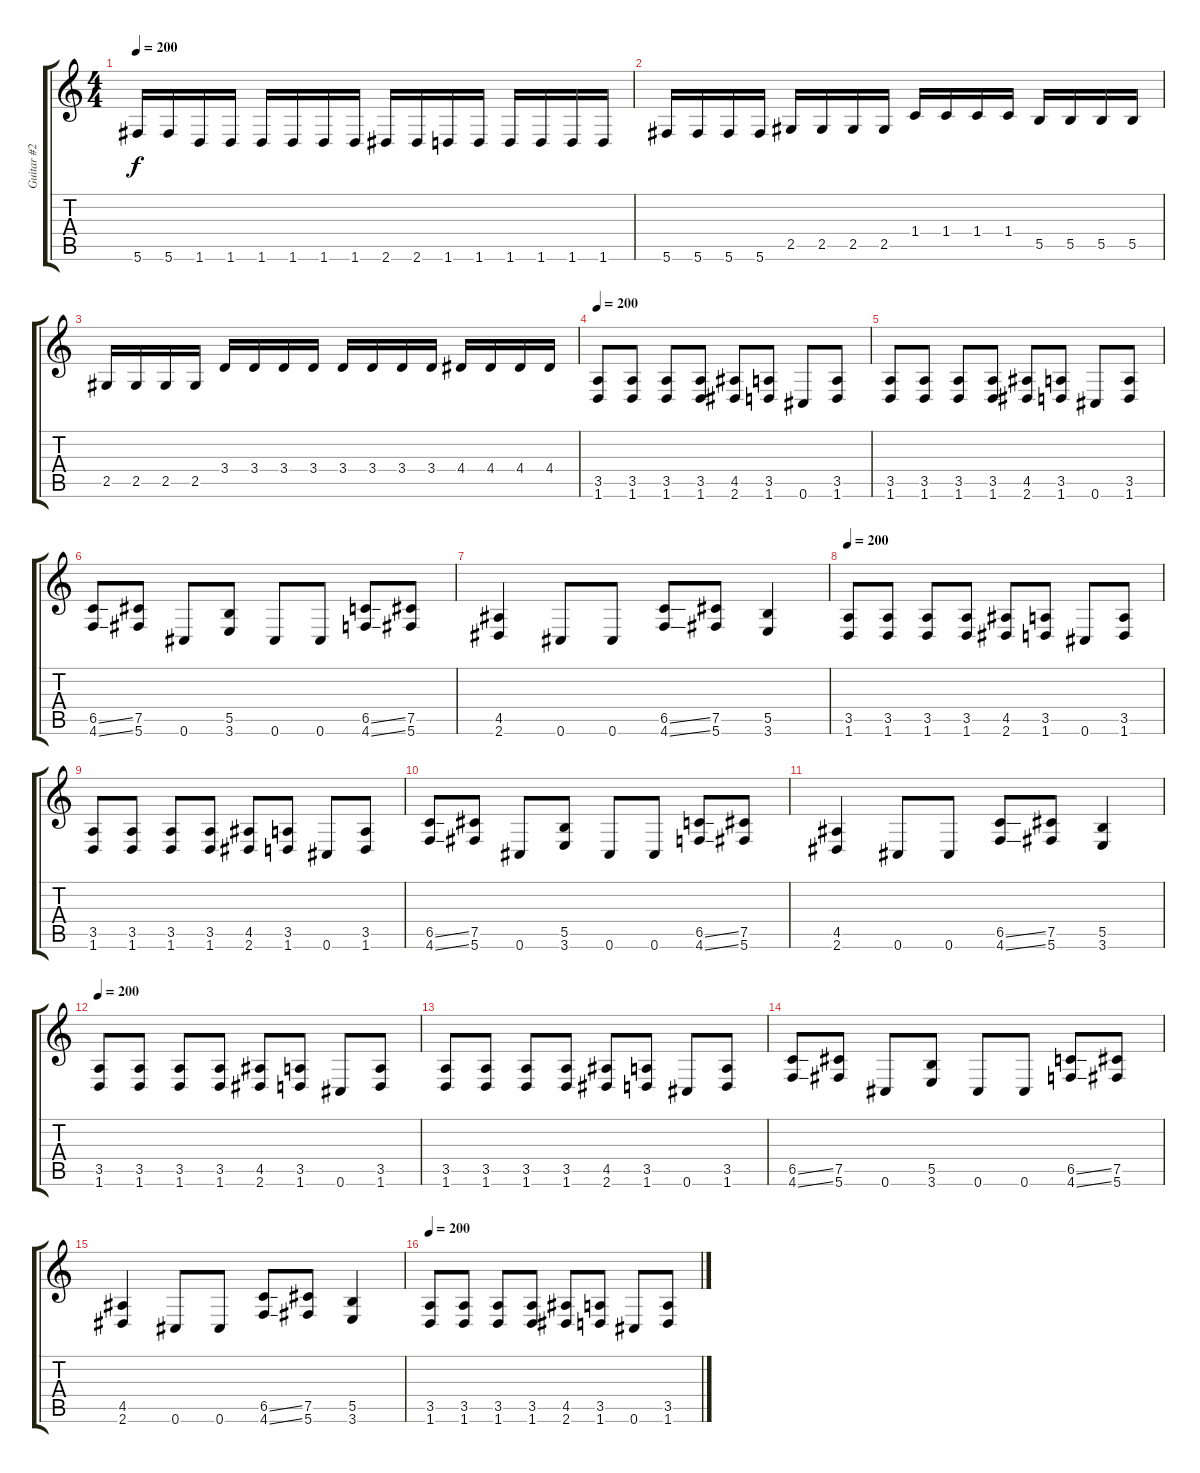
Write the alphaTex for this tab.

\track ("Guitar #2" "Guitar #2") {instrument distortionguitar}
\staff {score tabs}
\tuning (Db4 Ab3 E3 B2 Gb2 Db2) {hide}
\ts (4 4)
\tempo 200
\clef g2
\ks c
5.6.16{dy f} 5.6.16 1.6.16 1.6.16 1.6.16 1.6.16 1.6.16 1.6.16 2.6.16 2.6.16 1.6.16 1.6.16 1.6.16 1.6.16 1.6.16 1.6.16 |
5.6.16 5.6.16 5.6.16 5.6.16 2.5.16 2.5.16 2.5.16 2.5.16 1.4.16 1.4.16 1.4.16 1.4.16 5.5.16 5.5.16 5.5.16 5.5.16 |
2.5.16 2.5.16 2.5.16 2.5.16 3.4.16 3.4.16 3.4.16 3.4.16 3.4.16 3.4.16 3.4.16 3.4.16 4.4.16 4.4.16 4.4.16 4.4.16 |
\tempo 200
(3.5 1.6).8 (3.5 1.6).8 (3.5 1.6).8 (3.5 1.6).8 (4.5 2.6).8 (3.5 1.6).8 0.6.8 (3.5 1.6).8 |
(3.5 1.6).8 (3.5 1.6).8 (3.5 1.6).8 (3.5 1.6).8 (4.5 2.6).8 (3.5 1.6).8 0.6.8 (3.5 1.6).8 |
(6.5{ss} 4.6{ss}).8 (7.5 5.6).8 0.6.8 (5.5 3.6).8 0.6.8 0.6.8 (6.5{ss} 4.6{ss}).8 (7.5 5.6).8 |
(4.5 2.6).4 0.6.8 0.6.8 (6.5{ss} 4.6{ss}).8 (7.5 5.6).8 (5.5 3.6).4 |
\tempo 200
(3.5 1.6).8 (3.5 1.6).8 (3.5 1.6).8 (3.5 1.6).8 (4.5 2.6).8 (3.5 1.6).8 0.6.8 (3.5 1.6).8 |
(3.5 1.6).8 (3.5 1.6).8 (3.5 1.6).8 (3.5 1.6).8 (4.5 2.6).8 (3.5 1.6).8 0.6.8 (3.5 1.6).8 |
(6.5{ss} 4.6{ss}).8 (7.5 5.6).8 0.6.8 (5.5 3.6).8 0.6.8 0.6.8 (6.5{ss} 4.6{ss}).8 (7.5 5.6).8 |
(4.5 2.6).4 0.6.8 0.6.8 (6.5{ss} 4.6{ss}).8 (7.5 5.6).8 (5.5 3.6).4 |
\tempo 200
(3.5 1.6).8 (3.5 1.6).8 (3.5 1.6).8 (3.5 1.6).8 (4.5 2.6).8 (3.5 1.6).8 0.6.8 (3.5 1.6).8 |
(3.5 1.6).8 (3.5 1.6).8 (3.5 1.6).8 (3.5 1.6).8 (4.5 2.6).8 (3.5 1.6).8 0.6.8 (3.5 1.6).8 |
(6.5{ss} 4.6{ss}).8 (7.5 5.6).8 0.6.8 (5.5 3.6).8 0.6.8 0.6.8 (6.5{ss} 4.6{ss}).8 (7.5 5.6).8 |
(4.5 2.6).4 0.6.8 0.6.8 (6.5{ss} 4.6{ss}).8 (7.5 5.6).8 (5.5 3.6).4 |
\tempo 200
(3.5 1.6).8 (3.5 1.6).8 (3.5 1.6).8 (3.5 1.6).8 (4.5 2.6).8 (3.5 1.6).8 0.6.8 (3.5 1.6).8
